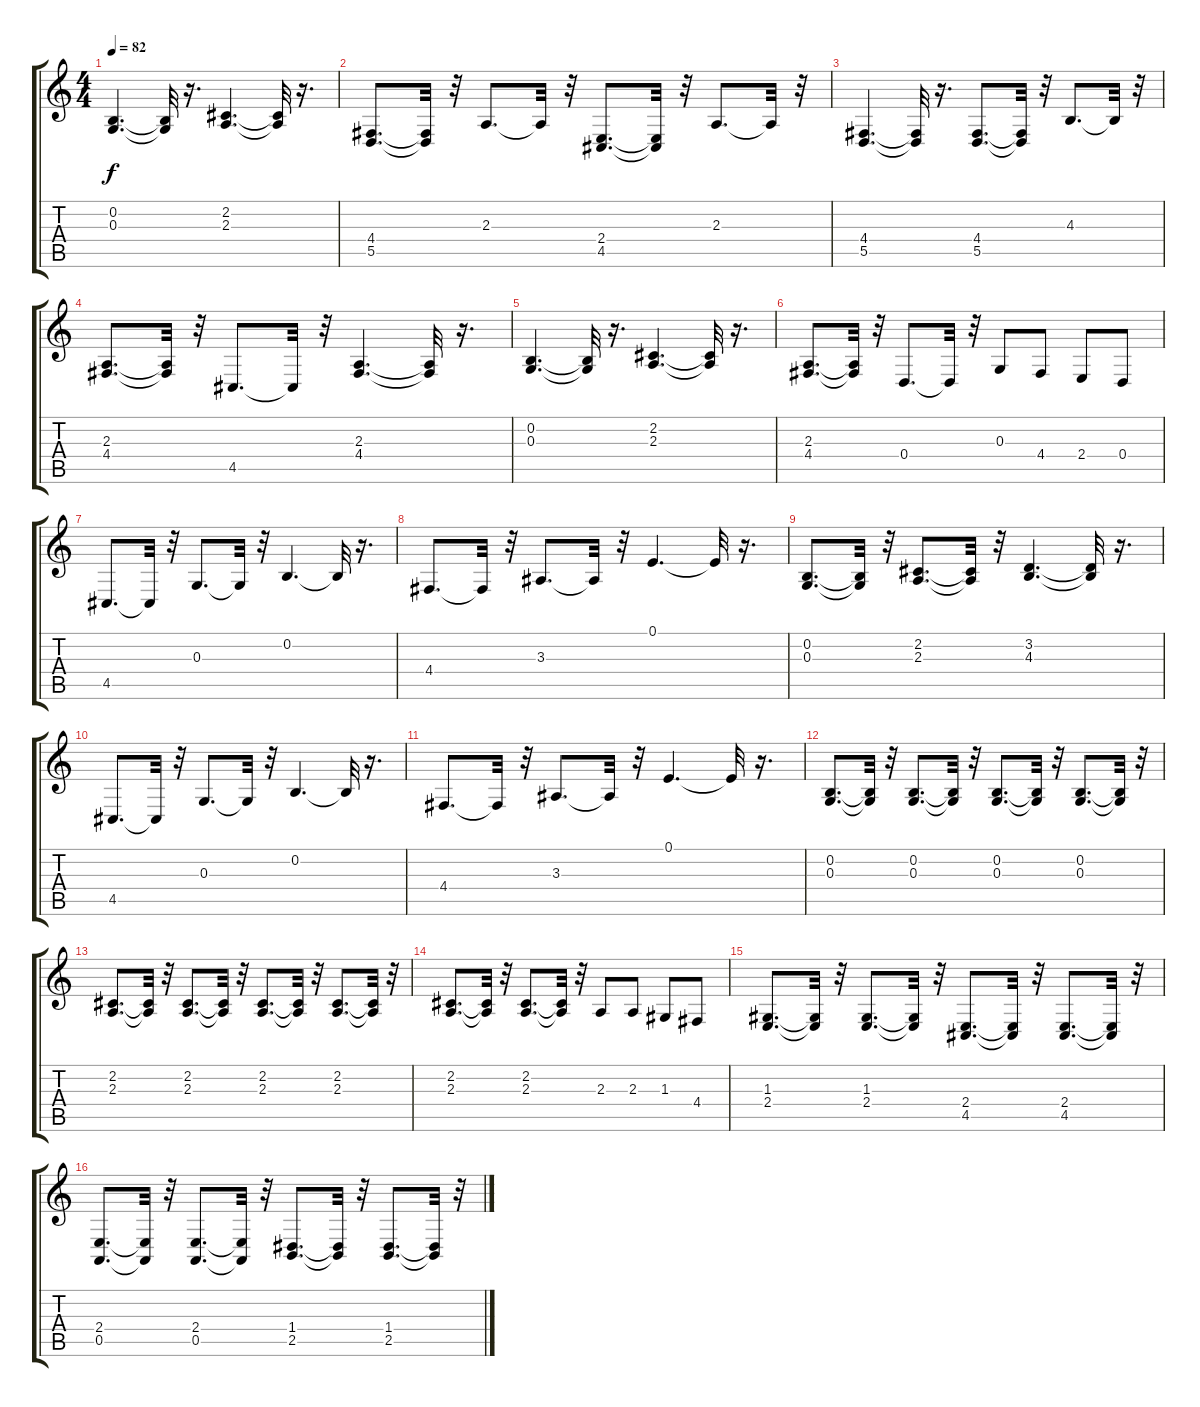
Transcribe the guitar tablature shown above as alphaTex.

\track "" {instrument acousticgrandpiano}
\staff {score tabs}
\tuning (E4 B3 G3 D3 A2 E2) {hide}
\ts (4 4)
\tempo 82
\clef g2
\ks c
(0.2 0.3).4{d dy f} (0.2{t} 0.3{t}).32 r.16{d} (2.2 2.3).4{d} (2.2{t} 2.3{t}).32 r.16{d} |
(4.4 5.5).8{d} (4.4{t} 5.5{t}).32 r.32 2.3.8{d} 2.3{t}.32 r.32 (2.4 4.5).8{d} (2.4{t} 4.5{t}).32 r.32 2.3.8{d} 2.3{t}.32 r.32 |
(4.4 5.5).4{d} (4.4{t} 5.5{t}).32 r.16{d} (4.4 5.5).8{d} (4.4{t} 5.5{t}).32 r.32 4.3.8{d} 4.3{t}.32 r.32 |
(2.3 4.4).8{d} (2.3{t} 4.4{t}).32 r.32 4.5.8{d} 4.5{t}.32 r.32 (2.3 4.4).4{d} (2.3{t} 4.4{t}).32 r.16{d} |
(0.2 0.3).4{d} (0.2{t} 0.3{t}).32 r.16{d} (2.2 2.3).4{d} (2.2{t} 2.3{t}).32 r.16{d} |
(2.3 4.4).8{d} (2.3{t} 4.4{t}).32 r.32 0.4.8{d} 0.4{t}.32 r.32 0.3.8 4.4.8 2.4.8 0.4.8 |
4.5.8{d} 4.5{t}.32 r.32 0.3.8{d} 0.3{t}.32 r.32 0.2.4{d} 0.2{t}.32 r.16{d} |
4.4.8{d} 4.4{t}.32 r.32 3.3.8{d} 3.3{t}.32 r.32 0.1.4{d} 0.1{t}.32 r.16{d} |
(0.2 0.3).8{d} (0.2{t} 0.3{t}).32 r.32 (2.2 2.3).8{d} (2.2{t} 2.3{t}).32 r.32 (3.2 4.3).4{d} (3.2{t} 4.3{t}).32 r.16{d} |
4.5.8{d} 4.5{t}.32 r.32 0.3.8{d} 0.3{t}.32 r.32 0.2.4{d} 0.2{t}.32 r.16{d} |
4.4.8{d} 4.4{t}.32 r.32 3.3.8{d} 3.3{t}.32 r.32 0.1.4{d} 0.1{t}.32 r.16{d} |
(0.2 0.3).8{d} (0.2{t} 0.3{t}).32 r.32 (0.2 0.3).8{d} (0.2{t} 0.3{t}).32 r.32 (0.2 0.3).8{d} (0.2{t} 0.3{t}).32 r.32 (0.2 0.3).8{d} (0.2{t} 0.3{t}).32 r.32 |
(2.2 2.3).8{d} (2.2{t} 2.3{t}).32 r.32 (2.2 2.3).8{d} (2.2{t} 2.3{t}).32 r.32 (2.2 2.3).8{d} (2.2{t} 2.3{t}).32 r.32 (2.2 2.3).8{d} (2.2{t} 2.3{t}).32 r.32 |
(2.2 2.3).8{d} (2.2{t} 2.3{t}).32 r.32 (2.2 2.3).8{d} (2.2{t} 2.3{t}).32 r.32 2.3.8 2.3.8 1.3.8 4.4.8 |
(1.3 2.4).8{d} (1.3{t} 2.4{t}).32 r.32 (1.3 2.4).8{d} (1.3{t} 2.4{t}).32 r.32 (2.4 4.5).8{d} (2.4{t} 4.5{t}).32 r.32 (2.4 4.5).8{d} (2.4{t} 4.5{t}).32 r.32 |
(2.4 0.5).8{d} (2.4{t} 0.5{t}).32 r.32 (2.4 0.5).8{d} (2.4{t} 0.5{t}).32 r.32 (1.4 2.5).8{d} (1.4{t} 2.5{t}).32 r.32 (1.4 2.5).8{d} (1.4{t} 2.5{t}).32 r.32
